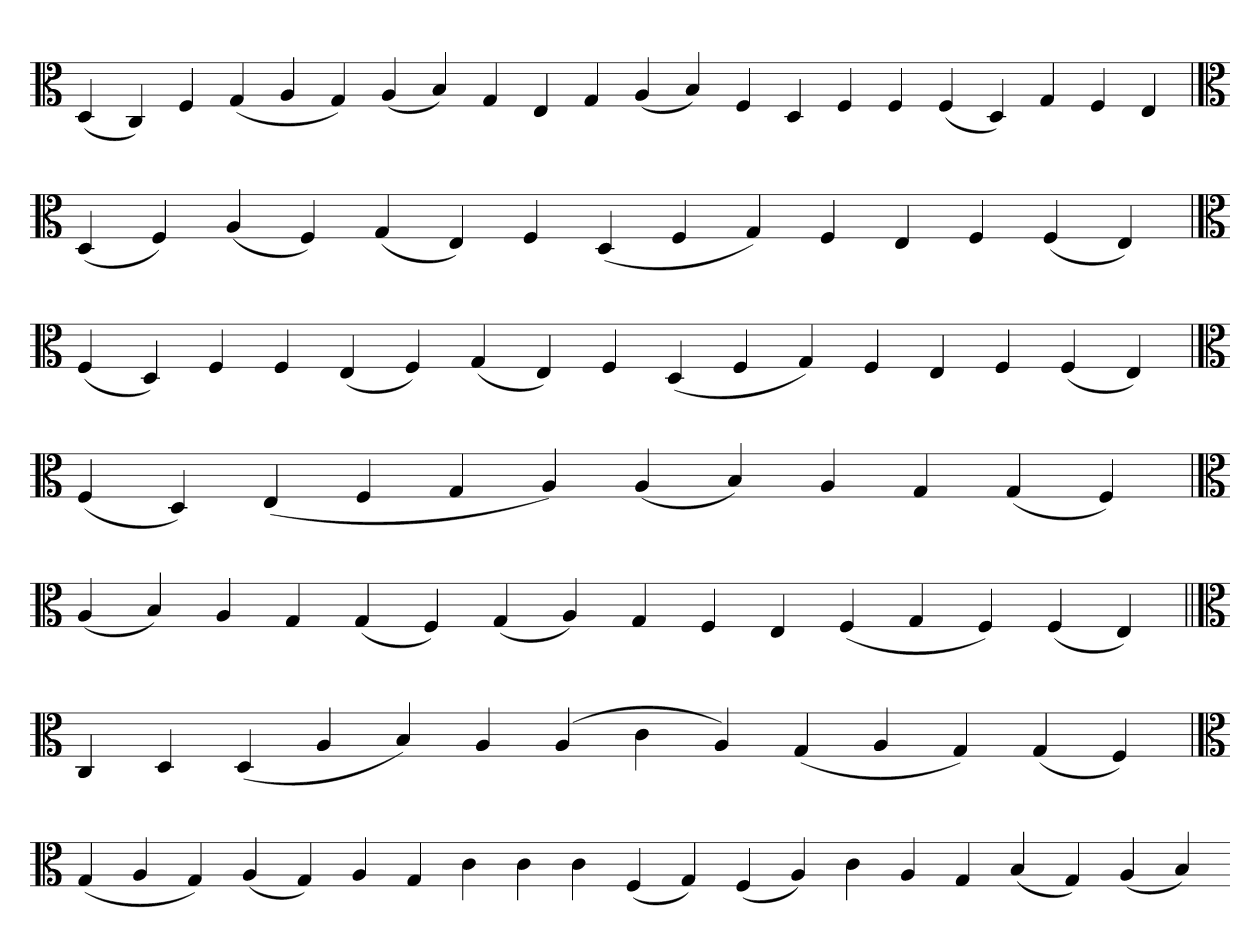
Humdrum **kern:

**kern
*part1
*staff1
*clefC3
=
(4D
4C)
4F
(4G
4A
4G)
(4A
4B)
4G
4E
4G
(4A
4B)
4F
4D
4F
4F
(4F
4D)
4G
4F
4E
=`
*clefC3
(4D
4F)
(4A
4F)
(4G
4E)
4F
(4D
4F
4G)
4F
4E
4F
(4F
4E)
='
*clefC3
(4F
4D)
4F
4F
(4E
4F)
(4G
4E)
4F
(4D
4F
4G)
4F
4E
4F
(4F
4E)
='
*clefC3
(4F
4D)
(4E
4F
4G
4A)
(4A
4B)
4A
4G
(4G
4F)
=`
*clefC3
(4A
4B)
4A
4G
(4G
4F)
(4G
4A)
4G
4F
4E
(4F
4G
4F)
(4F
4E)
=||
*clefC3
4C
4D
(4D
4A
4B)
4A
(4A
4c
4A)
(4G
4A
4G)
(4G
4F)
='
*clefC3
(4G
4A
4G)
(4A
4G)
4A
4G
4c
4c
4c
(4F
4G)
(4F
4A)
4c
4A
4G
(4B
4G)
(4A
4B)
=-
*-
